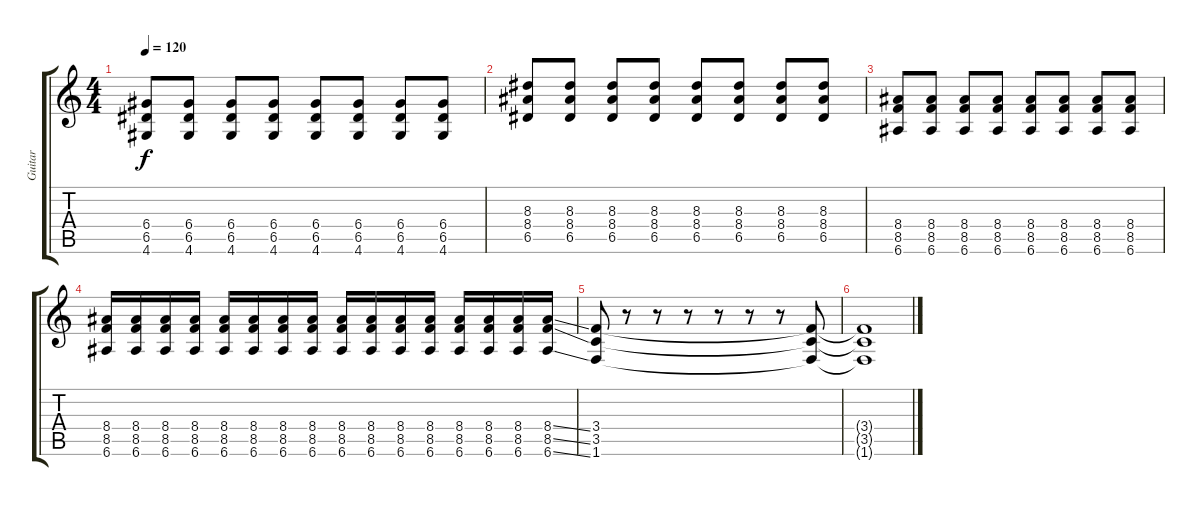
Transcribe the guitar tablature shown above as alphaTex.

\track ("Guitar" "Guitar") {instrument distortionguitar}
\staff {score tabs}
\tuning (E4 B3 G3 D3 A2 E2) {hide}
\ts (4 4)
\tempo 120
\clef g2
\ks c
(6.4 6.5 4.6).8{dy f} (6.4 6.5 4.6).8 (6.4 6.5 4.6).8 (6.4 6.5 4.6).8 (6.4 6.5 4.6).8 (6.4 6.5 4.6).8 (6.4 6.5 4.6).8 (6.4 6.5 4.6).8 |
(8.3 8.4 6.5).8 (8.3 8.4 6.5).8 (8.3 8.4 6.5).8 (8.3 8.4 6.5).8 (8.3 8.4 6.5).8 (8.3 8.4 6.5).8 (8.3 8.4 6.5).8 (8.3 8.4 6.5).8 |
(8.4 8.5 6.6).8 (8.4 8.5 6.6).8 (8.4 8.5 6.6).8 (8.4 8.5 6.6).8 (8.4 8.5 6.6).8 (8.4 8.5 6.6).8 (8.4 8.5 6.6).8 (8.4 8.5 6.6).8 |
(8.4 8.5 6.6).16 (8.4 8.5 6.6).16 (8.4 8.5 6.6).16 (8.4 8.5 6.6).16 (8.4 8.5 6.6).16 (8.4 8.5 6.6).16 (8.4 8.5 6.6).16 (8.4 8.5 6.6).16 (8.4 8.5 6.6).16 (8.4 8.5 6.6).16 (8.4 8.5 6.6).16 (8.4 8.5 6.6).16 (8.4 8.5 6.6).16 (8.4 8.5 6.6).16 (8.4 8.5 6.6).16 (8.4{ss} 8.5{ss} 6.6{ss}).16 |
(3.4 3.5 1.6).8 r.8 r.8 r.8 r.8 r.8 r.8 (3.4{t} 3.5{t} 1.6{t}).8 |
(3.4{t} 3.5{t} 1.6{t}).1
